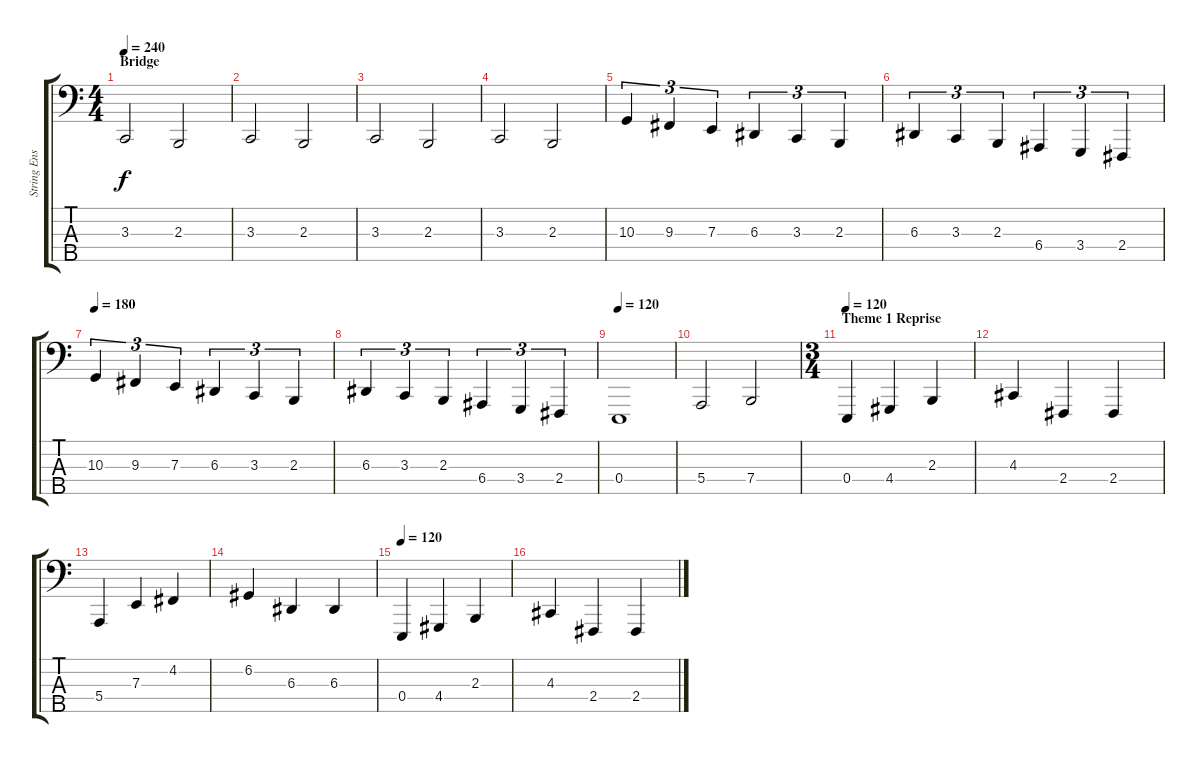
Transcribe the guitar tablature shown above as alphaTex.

\track ("String Ensemble" "String Ens") {instrument stringensemble1}
\staff {score tabs}
\tuning (G2 D2 A1 E1 B0) {hide}
\ts (4 4)
\section ("" "Bridge")
\tempo 240
\clef f4
\ks c
3.3.2{dy f volume 16 instrument stringensemble1} 2.3.2 |
3.3.2 2.3.2 |
3.3.2 2.3.2 |
3.3.2 2.3.2 |
10.3.4{tu (3 2)} 9.3.4{tu (3 2)} 7.3.4{tu (3 2)} 6.3.4{tu (3 2)} 3.3.4{tu (3 2)} 2.3.4{tu (3 2)} |
6.3.4{tu (3 2)} 3.3.4{tu (3 2)} 2.3.4{tu (3 2)} 6.4.4{tu (3 2)} 3.4.4{tu (3 2)} 2.4.4{tu (3 2)} |
\tempo 180
10.3.4{tu (3 2)} 9.3.4{tu (3 2)} 7.3.4{tu (3 2)} 6.3.4{tu (3 2)} 3.3.4{tu (3 2)} 2.3.4{tu (3 2)} |
6.3.4{tu (3 2)} 3.3.4{tu (3 2)} 2.3.4{tu (3 2)} 6.4.4{tu (3 2)} 3.4.4{tu (3 2)} 2.4.4{tu (3 2)} |
\tempo 120
0.4.1 |
5.4.2 7.4.2 |
\ts (3 4)
\section ("" "Theme 1 Reprise")
\tempo 120
0.4.4 4.4.4 2.3.4 |
4.3.4 2.4.4 2.4.4 |
5.4.4 7.3.4 4.2.4 |
6.2.4 6.3.4 6.3.4 |
\tempo 120
0.4.4 4.4.4 2.3.4 |
4.3.4 2.4.4 2.4.4
